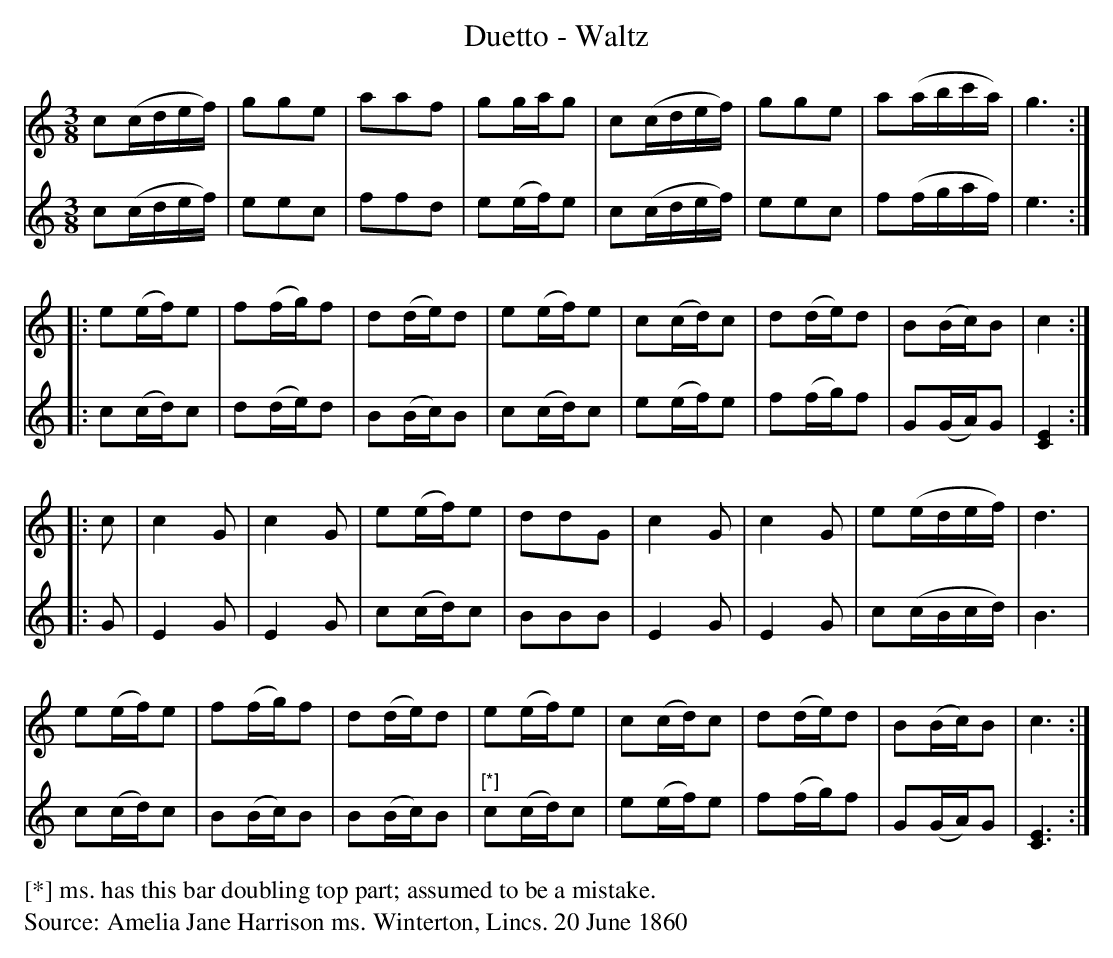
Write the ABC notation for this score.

X:1
T:Duetto - Waltz
M:3/8
L:1/8
K:C
V:1
V:2
V:1
c(c/d/e/f/)|gge|aaf|gg/a/g|c(c/d/e/f/)|gge|a(a/b/c'/a/)|g3::
e(e/f/)e|f(f/g/)f|d(d/e/)d|e(e/f/)e|c(c/d/)c|d(d/e/)d|B(B/c/)B|c2::
c|c2G|c2G|e(e/f/)e|ddG|c2G|c2G|e(e/d/e/f/)|d3|
e(e/f/)e|f(f/g/)f|d(d/e/)d|e(e/f/)e|c(c/d/)c|d(d/e/)d|B(B/c/)B|c3:|
V:2
c(c/d/e/f/)|eec|ffd|e(e/f/)e|c(c/d/e/f/)|eec|f(f/g/a/f/)|e3::
c(c/d/)c|d(d/e/)d|B(B/c/)B|c(c/d/)c|e(e/f/)e|f(f/g/)f|G(G/A/)G|[E2C2]::
G|E2G|E2G|c(c/d/)c|BBB|E2G|E2G|c(c/B/c/d/)|B3|
c(c/d/)c|B(B/c/)B|B(B/c/)B|"^[*]"c(c/d/)c|e(e/f/)e|f(f/g/)f|G(G/A/)G|[E3C3]:|
